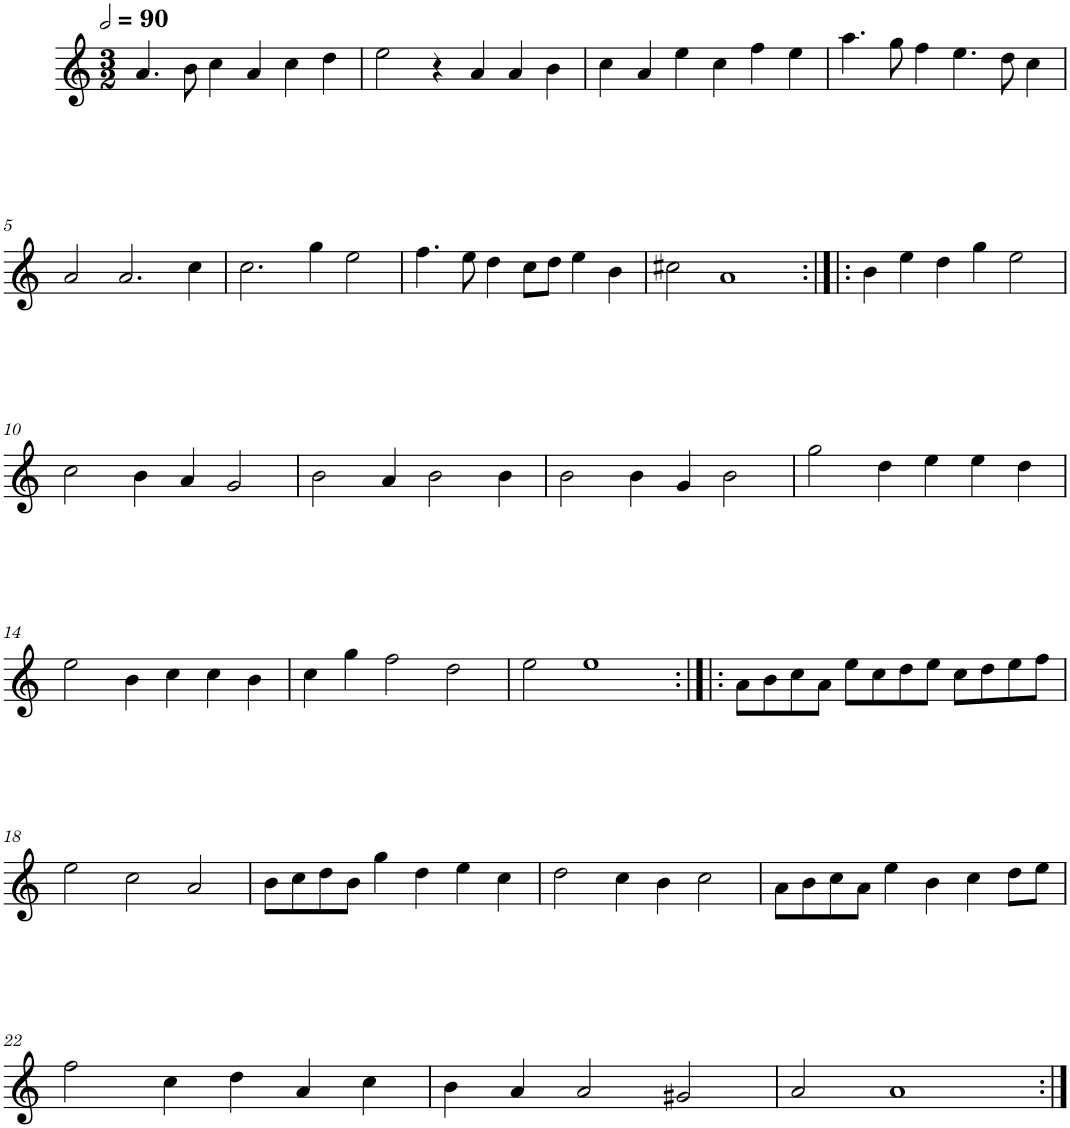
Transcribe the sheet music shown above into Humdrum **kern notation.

**kern
*part1
*staff1
*I"Cinq parties
*clefG2
*k[]
*M3/2
*MM180
=1
4.a/
8b\
4cc\
4a/
4cc\
4dd\
=2
2ee\
4r
4a/
4a/
4b\
=3
4cc\
4a/
4ee\
4cc\
4ff\
4ee\
=4
4.aa\
8gg\
4ff\
4.ee\
8dd\
4cc\
!!LO:LB:g=z
=5
2a/
2.a/
4cc\
=6
2.cc\
4gg\
2ee\
=7
4.ff\
8ee\
4dd\
8cc\L
8dd\J
4ee\
4b\
=8
2cc#X\
1a
=9:|!|:
4b\
4ee\
4dd\
4gg\
2ee\
!!LO:LB:g=z
=10
2cc\
4b\
4a/
2g/
=11
2b\
4a/
2b\
4b\
=12
2b\
4b\
4g/
2b\
=13
2gg\
4dd\
4ee\
4ee\
4dd\
!!LO:LB:g=z
=14
2ee\
4b\
4cc\
4cc\
4b\
=15
4cc\
4gg\
2ff\
2dd\
=16
2ee\
1ee
=17:|!|:
8a\L
8b\
8cc\
8a\J
8ee\L
8cc\
8dd\
8ee\J
8cc\L
8dd\
8ee\
8ff\J
!!LO:LB:g=z
=18
2ee\
2cc\
2a/
=19
8b\L
8cc\
8dd\
8b\J
4gg\
4dd\
4ee\
4cc\
=20
2dd\
4cc\
4b\
2cc\
=21
8a\L
8b\
8cc\
8a\J
4ee\
4b\
4cc\
8dd\L
8ee\J
!!LO:LB:g=z
=22
2ff\
4cc\
4dd\
4a/
4cc\
=23
4b\
4a/
2a/
2g#X/
=24
2a/
1a
=:|!
*-
